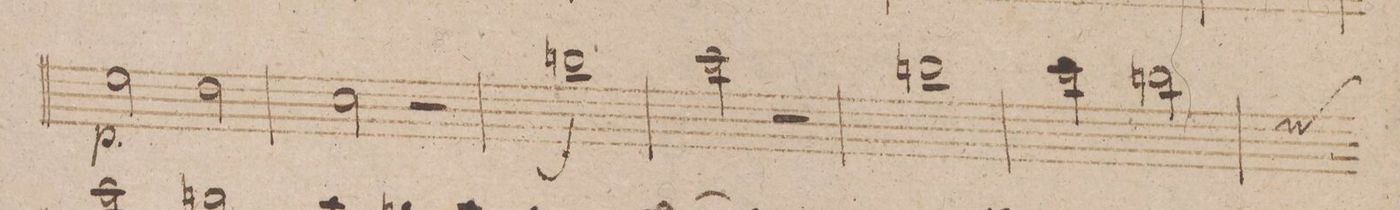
**kern	**dynam
*I"Flauto 2do	*
*clefG2	*
*k[b-]	*
*met(c|)	*
*M2/2	*
2ee\	p.
2dd\	.
=34	=34
2cc\	.
2r	.
=35	=35
1bbn\	f
=36	=36
2ccc\	.
2r	.
=37	=37
1bbn\	.
=38	=38
2ccc\	.
2bbn\	.
*custos	*
=39	=39
*-	*-
